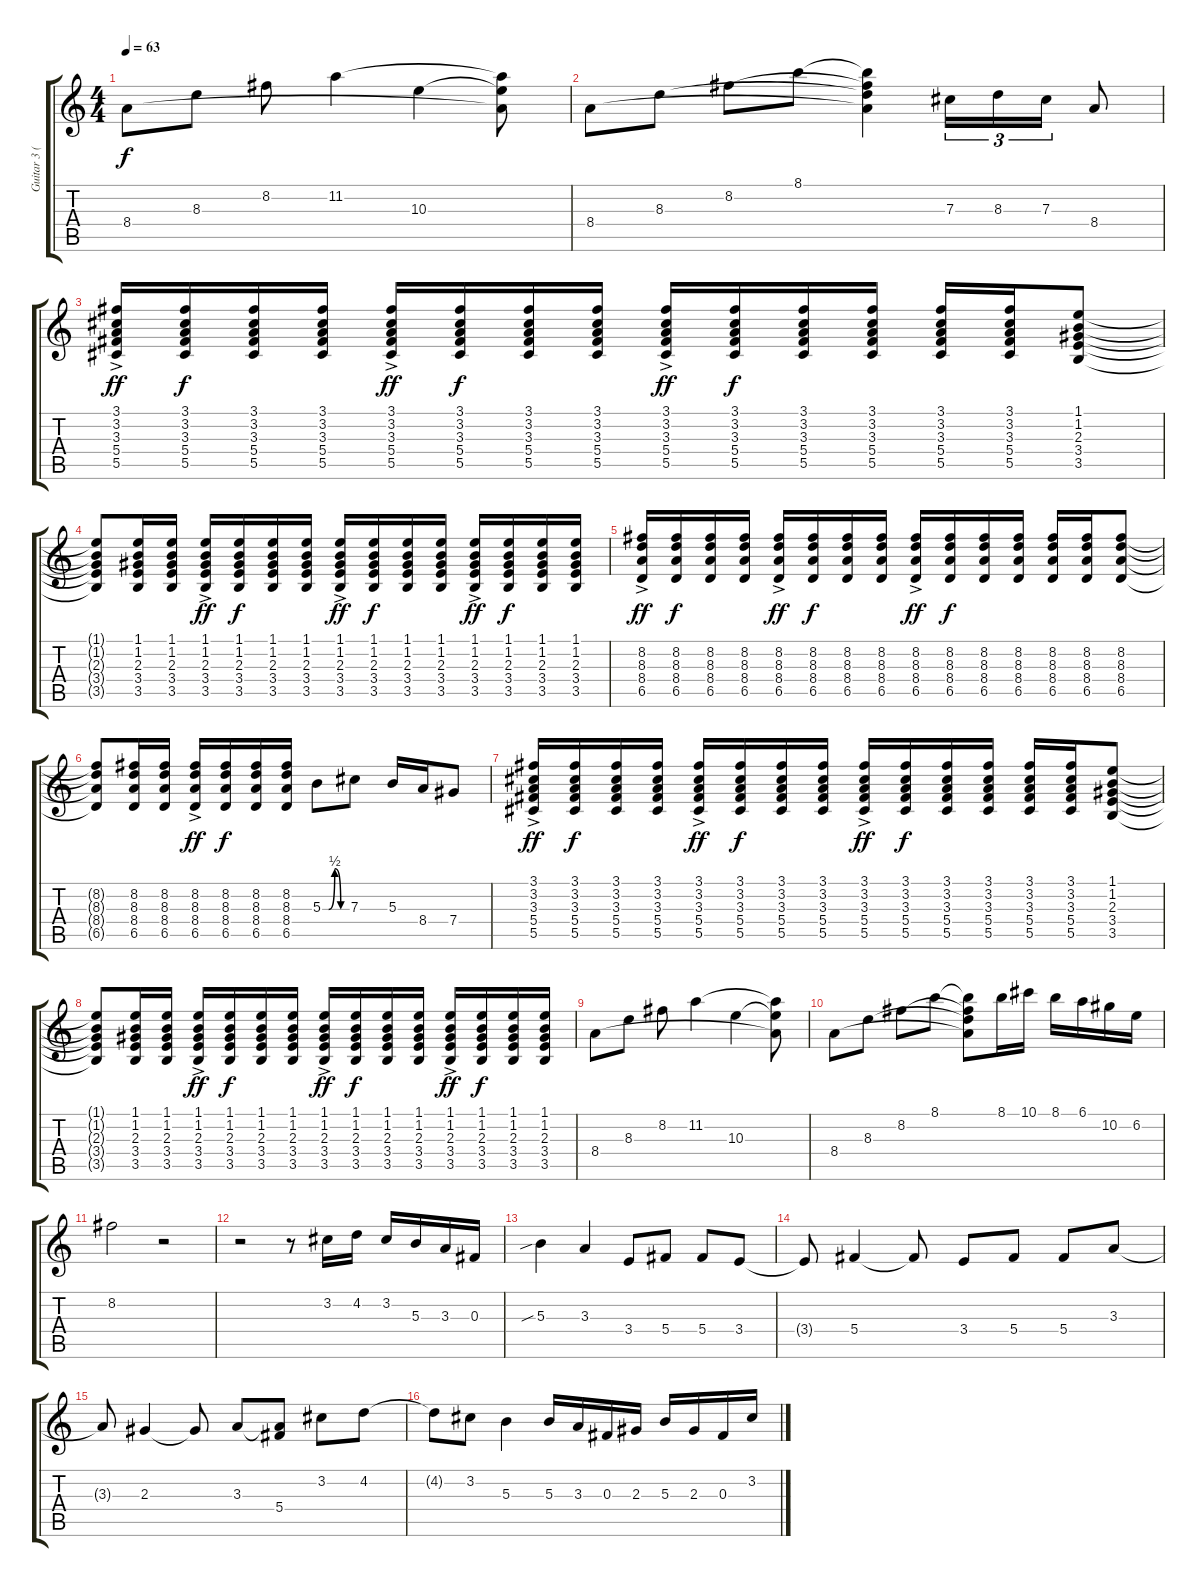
\track ("Guitar 3 (Acoustic)" "Guitar 3 (") {instrument acousticguitarsteel}
\staff {score tabs}
\tuning (Eb4 Bb3 Gb3 Db3 Ab2 Eb2) {hide}
\ts (4 4)
\tempo 63
\clef g2
\ks c
8.4.8{dy f} 8.3.8 8.2.8 11.2.4 10.3.4 (11.2{t} 10.3{t} 8.4{t}).8 |
8.4.8 8.3.8 8.2.8 8.1.8 (8.1{t} 8.2{t} 8.3{t} 8.4{t}).4 7.3.16{tu (3 2)} 8.3.16{tu (3 2)} 7.3.16{tu (3 2)} 8.4.8 |
(3.1{ac} 3.2{ac} 3.3{ac} 5.4{ac} 5.5{ac}).16{dy ff} (3.1 3.2 3.3 5.4 5.5).16{dy f} (3.1 3.2 3.3 5.4 5.5).16 (3.1 3.2 3.3 5.4 5.5).16 (3.1{ac} 3.2{ac} 3.3{ac} 5.4{ac} 5.5{ac}).16{dy ff} (3.1 3.2 3.3 5.4 5.5).16{dy f} (3.1 3.2 3.3 5.4 5.5).16 (3.1 3.2 3.3 5.4 5.5).16 (3.1{ac} 3.2{ac} 3.3{ac} 5.4{ac} 5.5{ac}).16{dy ff} (3.1 3.2 3.3 5.4 5.5).16{dy f} (3.1 3.2 3.3 5.4 5.5).16 (3.1 3.2 3.3 5.4 5.5).16 (3.1 3.2 3.3 5.4 5.5).16 (3.1 3.2 3.3 5.4 5.5).16 (1.1 1.2 2.3 3.4 3.5).8 |
(1.1{t} 1.2{t} 2.3{t} 3.4{t} 3.5{t}).8 (1.1 1.2 2.3 3.4 3.5).16 (1.1 1.2 2.3 3.4 3.5).16 (1.1{ac} 1.2{ac} 2.3{ac} 3.4{ac} 3.5{ac}).16{dy ff} (1.1 1.2 2.3 3.4 3.5).16{dy f} (1.1 1.2 2.3 3.4 3.5).16 (1.1 1.2 2.3 3.4 3.5).16 (1.1{ac} 1.2{ac} 2.3{ac} 3.4{ac} 3.5{ac}).16{dy ff} (1.1 1.2 2.3 3.4 3.5).16{dy f} (1.1 1.2 2.3 3.4 3.5).16 (1.1 1.2 2.3 3.4 3.5).16 (1.1{ac} 1.2{ac} 2.3{ac} 3.4{ac} 3.5{ac}).16{dy ff} (1.1 1.2 2.3 3.4 3.5).16{dy f} (1.1 1.2 2.3 3.4 3.5).16 (1.1 1.2 2.3 3.4 3.5).16 |
(8.2{ac} 8.3{ac} 8.4{ac} 6.5{ac}).16{dy ff} (8.2 8.3 8.4 6.5).16{dy f} (8.2 8.3 8.4 6.5).16 (8.2 8.3 8.4 6.5).16 (8.2{ac} 8.3{ac} 8.4{ac} 6.5{ac}).16{dy ff} (8.2 8.3 8.4 6.5).16{dy f} (8.2 8.3 8.4 6.5).16 (8.2 8.3 8.4 6.5).16 (8.2{ac} 8.3{ac} 8.4{ac} 6.5{ac}).16{dy ff} (8.2 8.3 8.4 6.5).16{dy f} (8.2 8.3 8.4 6.5).16 (8.2 8.3 8.4 6.5).16 (8.2 8.3 8.4 6.5).16 (8.2 8.3 8.4 6.5).16 (8.2 8.3 8.4 6.5).8 |
(8.2{t} 8.3{t} 8.4{t} 6.5{t}).8 (8.2 8.3 8.4 6.5).16 (8.2 8.3 8.4 6.5).16 (8.2{ac} 8.3{ac} 8.4{ac} 6.5{ac}).16{dy ff} (8.2 8.3 8.4 6.5).16{dy f} (8.2 8.3 8.4 6.5).16 (8.2 8.3 8.4 6.5).16 5.3{be (custom 0 0 15 0 30 2 45 0 60 0)}.8 7.3.8 5.3.16 8.4.16 7.4.8 |
(3.1{ac} 3.2{ac} 3.3{ac} 5.4{ac} 5.5{ac}).16{dy ff} (3.1 3.2 3.3 5.4 5.5).16{dy f} (3.1 3.2 3.3 5.4 5.5).16 (3.1 3.2 3.3 5.4 5.5).16 (3.1{ac} 3.2{ac} 3.3{ac} 5.4{ac} 5.5{ac}).16{dy ff} (3.1 3.2 3.3 5.4 5.5).16{dy f} (3.1 3.2 3.3 5.4 5.5).16 (3.1 3.2 3.3 5.4 5.5).16 (3.1{ac} 3.2{ac} 3.3{ac} 5.4{ac} 5.5{ac}).16{dy ff} (3.1 3.2 3.3 5.4 5.5).16{dy f} (3.1 3.2 3.3 5.4 5.5).16 (3.1 3.2 3.3 5.4 5.5).16 (3.1 3.2 3.3 5.4 5.5).16 (3.1 3.2 3.3 5.4 5.5).16 (1.1 1.2 2.3 3.4 3.5).8 |
(1.1{t} 1.2{t} 2.3{t} 3.4{t} 3.5{t}).8 (1.1 1.2 2.3 3.4 3.5).16 (1.1 1.2 2.3 3.4 3.5).16 (1.1{ac} 1.2{ac} 2.3{ac} 3.4{ac} 3.5{ac}).16{dy ff} (1.1 1.2 2.3 3.4 3.5).16{dy f} (1.1 1.2 2.3 3.4 3.5).16 (1.1 1.2 2.3 3.4 3.5).16 (1.1{ac} 1.2{ac} 2.3{ac} 3.4{ac} 3.5{ac}).16{dy ff} (1.1 1.2 2.3 3.4 3.5).16{dy f} (1.1 1.2 2.3 3.4 3.5).16 (1.1 1.2 2.3 3.4 3.5).16 (1.1{ac} 1.2{ac} 2.3{ac} 3.4{ac} 3.5{ac}).16{dy ff} (1.1 1.2 2.3 3.4 3.5).16{dy f} (1.1 1.2 2.3 3.4 3.5).16 (1.1 1.2 2.3 3.4 3.5).16 |
8.4.8 8.3.8 8.2.8 11.2.4 10.3.4 (11.2{t} 10.3{t} 8.4{t}).8 |
8.4.8 8.3.8 8.2.8 8.1.8 (8.1{t} 8.2{t} 8.3{t} 8.4{t}).8 8.1.16 10.1.16 8.1.16 6.1.16 10.2.16 6.2.16 |
8.2.2 r.2 |
r.2 r.8 3.2.16 4.2.16 3.2.16 5.3.16 3.3.16 0.3.16 |
5.3{sib}.4 3.3.4 3.4.8 5.4.8 5.4.8 3.4.8 |
3.4{t}.8 5.4.4 5.4{t}.8 3.4.8 5.4.8 5.4.8 3.3.8 |
3.3{t}.8 2.3.4 2.3{t}.8 3.3.8 (3.3{t} 5.4).8 3.2.8 4.2.8 |
4.2{t}.8 3.2.8 5.3.4 5.3.16 3.3.16 0.3.16 2.3.16 5.3.16 2.3.16 0.3.16 3.2.16
